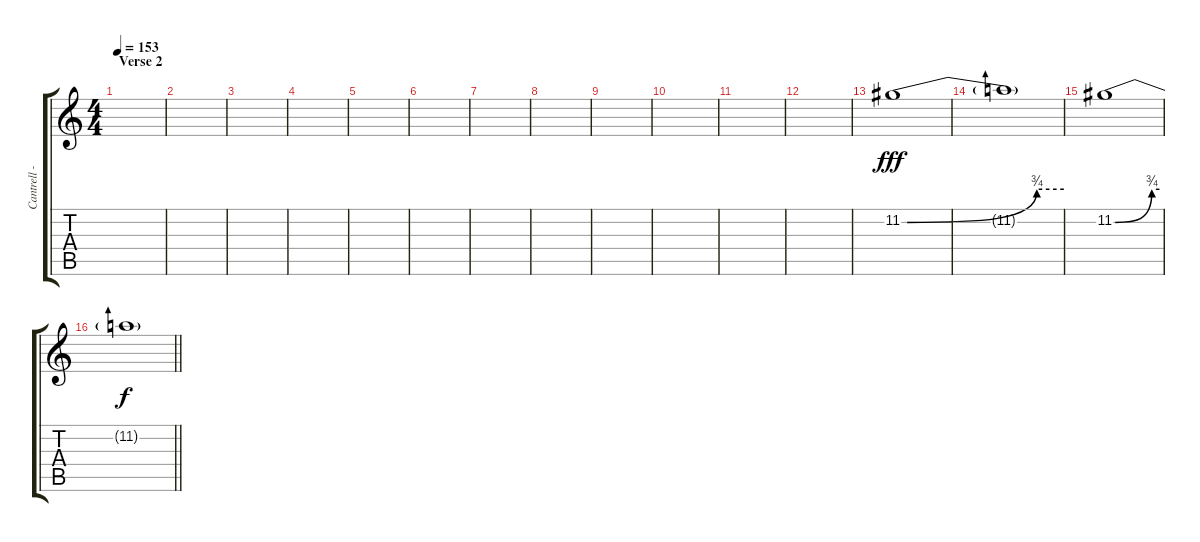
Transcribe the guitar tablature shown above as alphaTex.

\track ("Cantrell - high bend" "Cantrell -") {instrument overdrivenguitar}
\staff {score tabs}
\tuning (D4 A3 F3 C3 G2 C2) {hide}
\ts (4 4)
\section ("" "Verse 2")
\tempo 153
\clef g2
\ks c
|
|
|
|
|
|
|
|
|
|
|
|
11.2{be (custom 0 0 2 0 50 3 60 3)}.1{dy fff} |
11.2{t}.1 |
11.2{be (custom 0 0 2 0 50 3 60 3)}.1 |
\barLineRight lightlight
11.2{t}.1{dy f}
